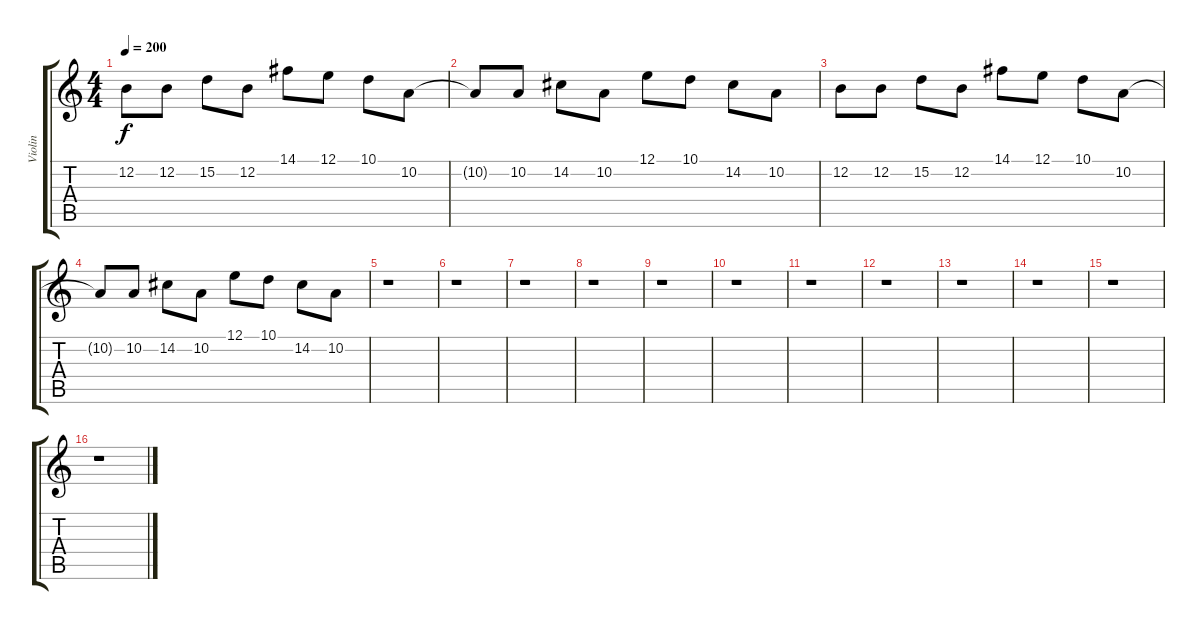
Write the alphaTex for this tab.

\track ("Violin" "Violin") {instrument violin}
\staff {score tabs}
\tuning (E4 B3 G3 D3 A2 E2) {hide}
\ts (4 4)
\tempo 200
\clef g2
\ks c
12.2.8{dy f} 12.2.8 15.2.8 12.2.8 14.1.8 12.1.8 10.1.8 10.2.8 |
10.2{t}.8 10.2.8 14.2.8 10.2.8 12.1.8 10.1.8 14.2.8 10.2.8 |
12.2.8 12.2.8 15.2.8 12.2.8 14.1.8 12.1.8 10.1.8 10.2.8 |
10.2{t}.8 10.2.8 14.2.8 10.2.8 12.1.8 10.1.8 14.2.8 10.2.8 |
r.1 |
r.1 |
r.1 |
r.1 |
r.1 |
r.1 |
r.1 |
r.1 |
r.1 |
r.1 |
r.1 |
r.1
